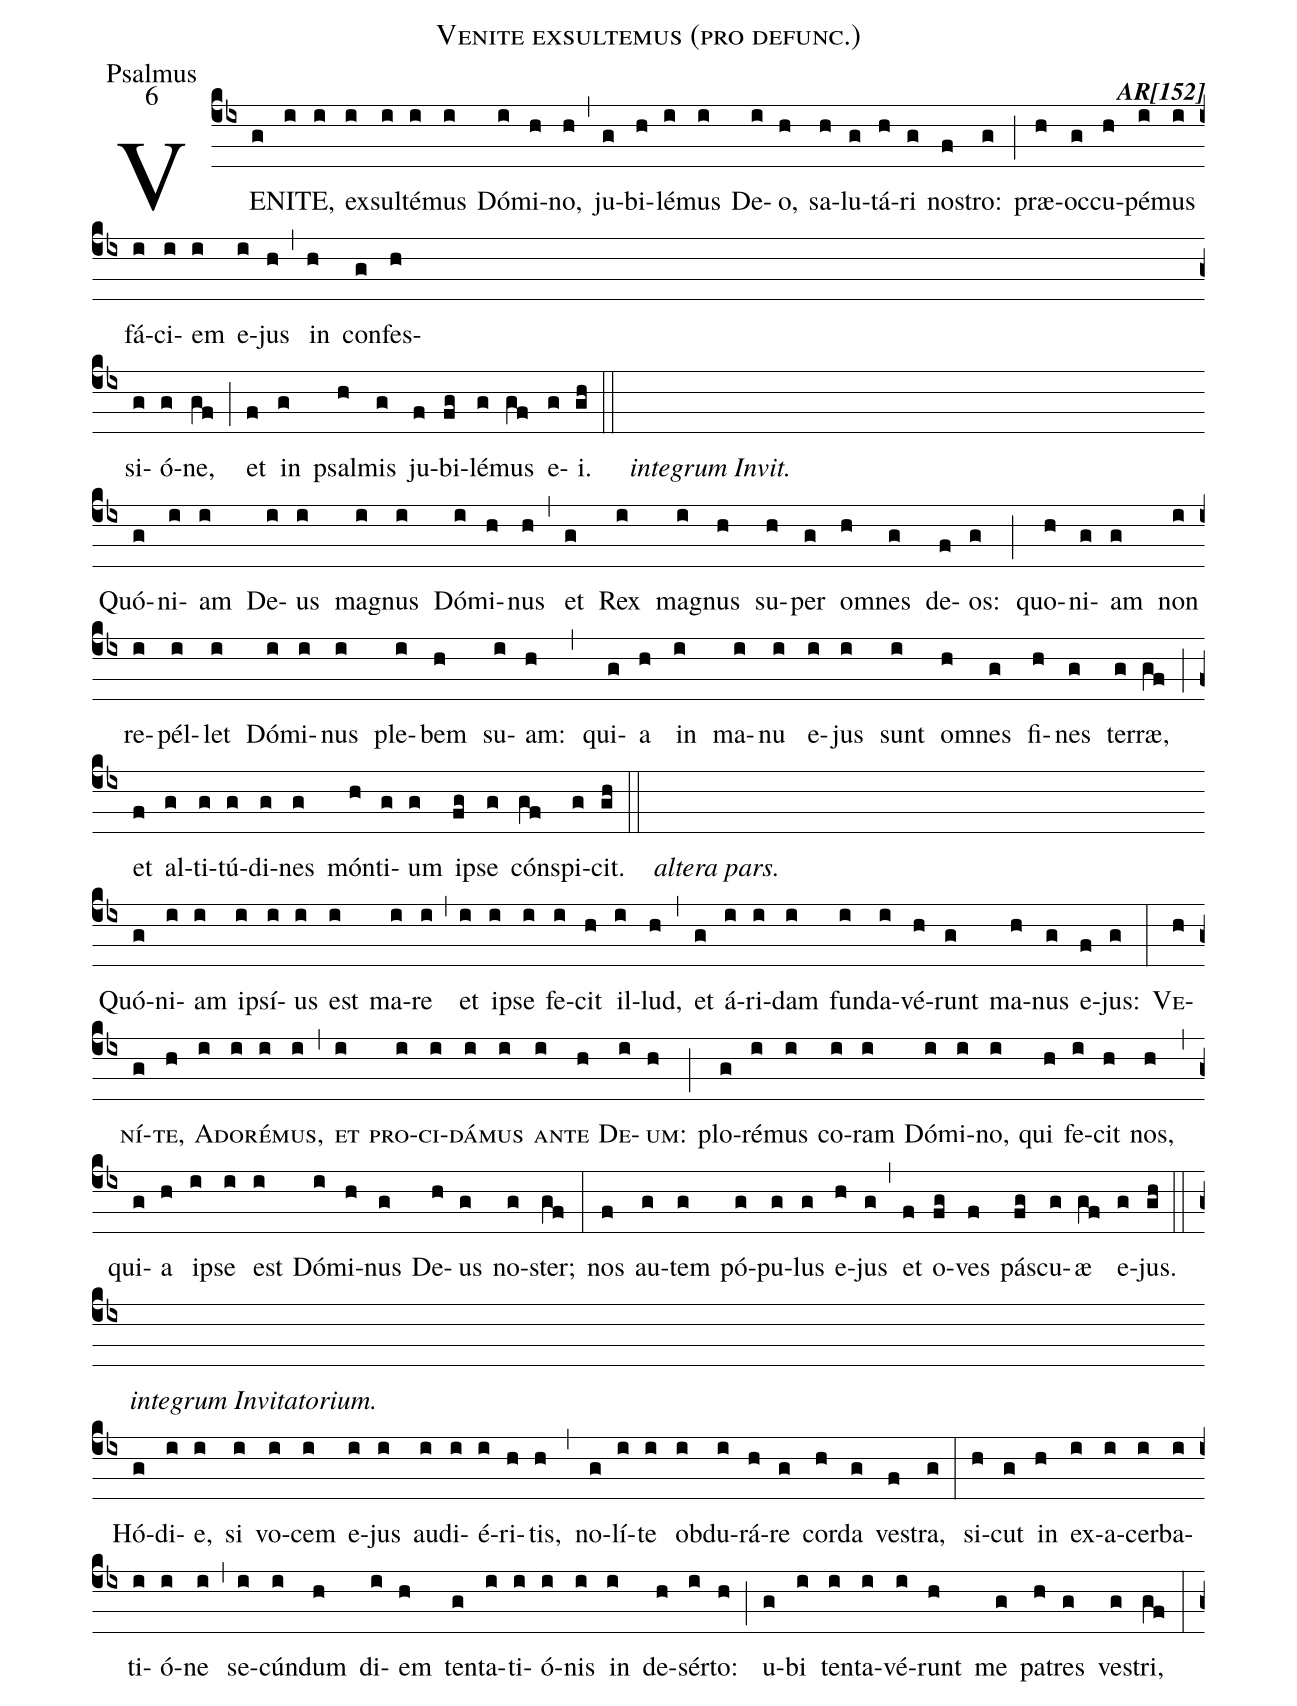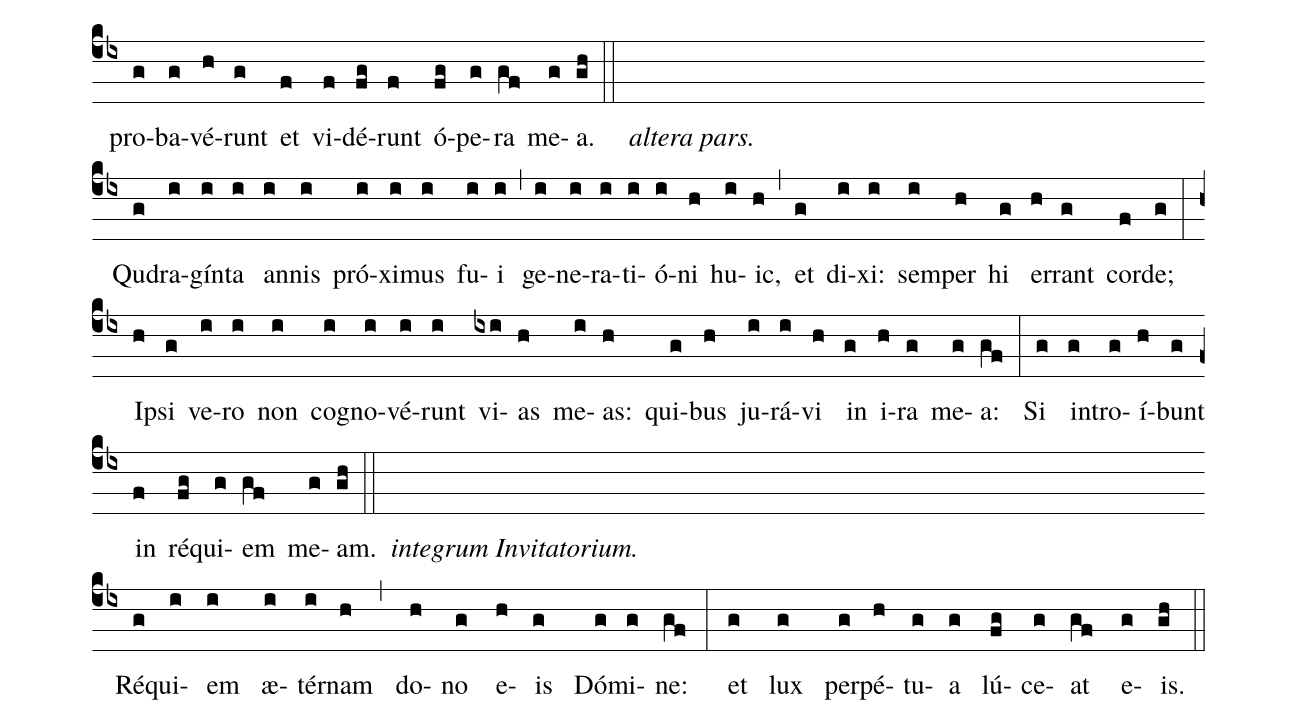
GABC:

name:Venite exsultemus (pro defunc.);
office-part:Psalmus;
mode:6;
commentary:{\bfseries AR[152]};
%%
(cb4) VE(g)NI(i)TE,(i) ex(i)sul(i)té(i)mus(i) Dó(i)mi(h)no,(h) (,)
ju(g)bi(h)lé(i)mus(i) De(i)o,(h) sa(h)lu(g)tá(h)ri(g) no(f)stro:(g) (;)
p{ræ}(h){oc}(g)cu(h)pé(i)mus(i) fá(i)ci(i)em(i) e(i)jus(h) (,)
in(h) con(g)fes(hZ)si(g)ó(g)ne,(gf) (;)
et(f) in(g) psal(h)mis(g) {ju}(f){bi}(fg)lé(g)mus(gf) e(g)i.(gh) (::) <i>integrum Invit.</i>( ) (Z-)

Quó(g)ni(i)am(i) De(i)us(i) mag(i)nus(i) Dó(i)mi(h)nus(h) (,)
et(g) Rex(i) ma(i)gnus(h) su(h)per(g) o(h)mnes(g) de(f)os:(g) (;)
quo(h)ni(g)am(g) non(i) re(i)pél(i)let(i) Dó(i)mi(i)nus(i) ple(i)bem(h) su(i)am:(h) (,)
qui(g)a(h) in(i) ma(i)nu(i) e(i)jus(i) sunt(i) o(h)mnes(g) fi(h)nes(g) ter(g)ræ,(gf) (;)
et(f) al(g)ti(g)tú(g)di(g)nes(g) món(h)ti(g)um(g) i(fg)pse(g) cón(gf)spi(g)cit.(gh) (::) <i>altera pars.</i>( ) (Z-)

Quó(g)ni(i)am(i) i(i)psí(i)us(i) est(i) ma(i)re(i) (,)
et(i) i(i)pse(i) fe(i)cit(h) il(i)lud,(h) (,)
et(g) á(i)ri(i)dam(i) fun(i)da(i)vé(h)runt(g) ma(h)nus(g) e(f)jus:(g) (:)
<sc>Ve(h)ní(g)te,(h) A(i)do(i)ré(i)mus,(i) (,)
et(i) pro(i)ci(i)dá(i)mus(i) an(i)te(h) De(i)um:</sc>(h) (;)
plo(g)ré(i)mus(i) co(i)ram(i) Dó(i)mi(i)no,(i) qui(h) fe(i)cit(h) nos,(h) (,)
qui(g)a(h) i(i)pse(i) est(i) Dó(i)mi(h)nus(g) De(h)us(g) no(g)ster;(gf) (:)
nos(f) au(g)tem(g) pó(g)pu(g)lus(g) e(h)jus(g) (,)
et(f) o(fg)ves(f) pá(fg)scu(g)æ(gf) e(g)jus.(gh) (::) <i>integrum Invitatorium.</i>( ) (Z-)

Hó(g)di(i)e,(i) si(i) vo(i)cem(i) e(i)jus(i) au(i)di(i)é(i)ri(h)tis,(h) (,)
no(g)lí(i)te(i) ob(i)du(i)rá(h)re(g) cor(h)da(g) ve(f)stra,(g) (:)
si(h)cut(g) in(h) ex(i)a(i)cer(i)ba(i)ti(i)ó(i)ne(i) (,)
se(i)cún(i)dum(h) di(i)em(h) ten(g)ta(i)ti(i)ó(i)nis(i) in(i) de(h)sér(i)to:(h) (;)
u(g)bi(i) ten(i)ta(i)vé(i)runt(h) me(g) pa(h)tres(g) ve(g)stri,(gf) (:)
pro(g)ba(g)vé(h)runt(g) et(f) vi(f)dé(fg)runt(f) ó(fg)pe(g)ra(gf) me(g)a.(gh) (::) <i>altera pars.</i>( ) (Z-)

Qu(g)dra(i)gín(i)ta(i) an(i)nis(i) pró(i)xi(i)mus(i) fu(i)i(i) (,)
ge(i)ne(i)ra(i)ti(i)ó(i)ni(h) hu(i)ic,(h) (,)
et(g) di(i)xi:(i) sem(i)per(h) hi(g) er(h)rant(g) cor(f)de;(g) (:)
I(h)psi(g) ve(i)ro(i) non(i) co(i)gno(i)vé(i)runt(i) vi(ixi)as(h) me(i)as:(h)
qui(g)bus(h) ju(i)rá(i)vi(h) in(g) i(h)ra(g) me(g)a:(gf) (:)
Si(g) in(g)tro(g)í(h)bunt(g) in(f) ré(fg)qui(g)em(gf) me(g)am.(gh) (::) <i>integrum Invitatorium.</i>( ) (Z-)

Ré(g)qui(i)em(i) æ(i)tér(i)nam(h) (,)
do(h)no(g) e(h)is(g) Dó(g)mi(g)ne:(gf) (:)
et(g) lux(g) per(g)pé(h)tu(g)a(g) lú(fg)ce(g)at(gf) e(g)is.(gh) (::)  <i>altera pars et integrum Invitatorium.</i>( )
